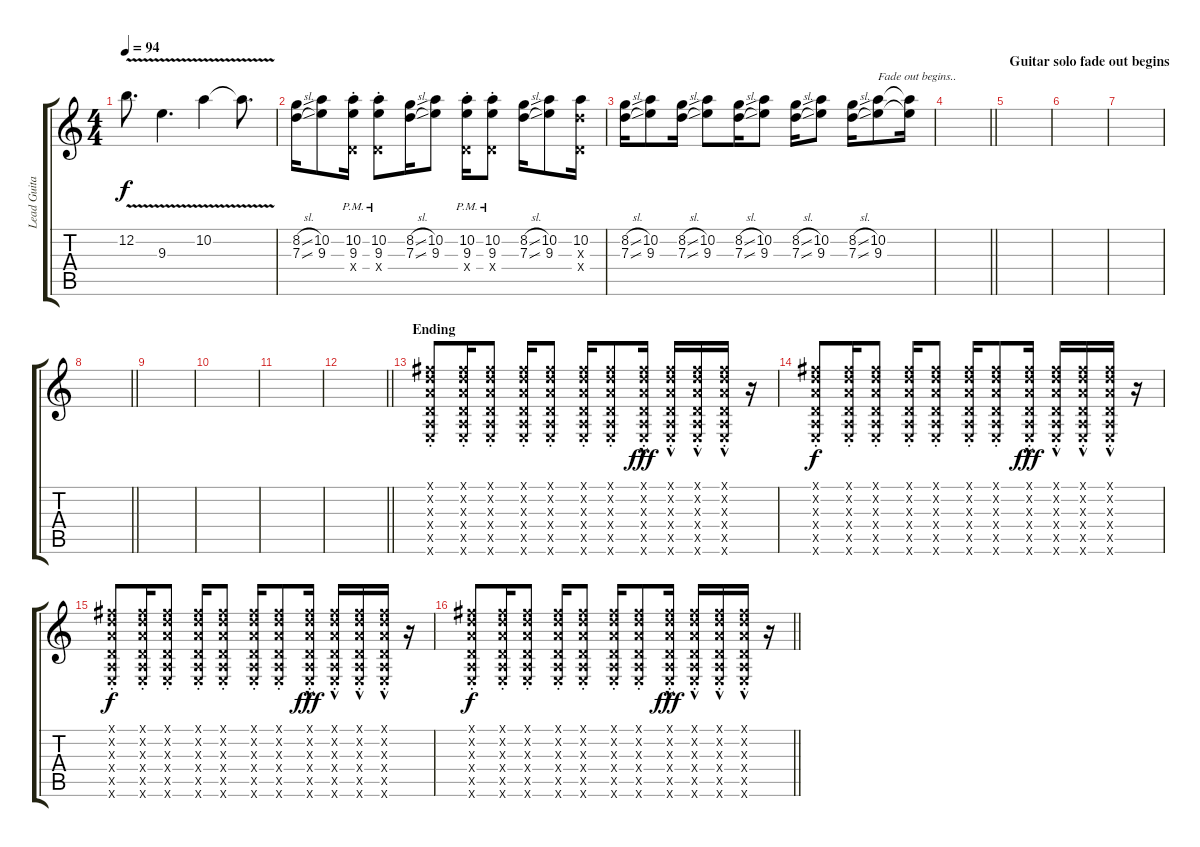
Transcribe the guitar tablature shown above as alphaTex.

\track ("Lead Guitar" "Lead Guita") {instrument distortionguitar}
\staff {score tabs}
\tuning (E4 B3 G3 D3 A2 E2) {hide}
\ts (4 4)
\tempo 94
\clef g2
\ks c
12.2{v}.8{d dy f} 9.3{v}.4{d} 10.2{v}.4 10.2{t}.8{d} |
(8.2{sl} 7.3{sl}).16 (10.2 9.3).8 (10.2{pm st} 9.3{pm st} 0.4{x}).16 (10.2{pm st} 9.3{pm st} 0.4{x}).8 (8.2{sl} 7.3{sl}).16 (10.2 9.3).8 (10.2{pm st} 9.3{pm st} 0.4{x}).16 (10.2{pm st} 9.3{pm st} 0.4{x}).8 (8.2{sl} 7.3{sl}).16 (10.2 9.3).8 (10.2 7.3{x} 0.4{x}).16 |
(8.2{sl} 7.3{sl}).16 (10.2 9.3).8 (8.2{sl} 7.3{sl}).16 (10.2 9.3).8 (8.2{sl} 7.3{sl}).16 (10.2 9.3).8 (8.2{sl} 7.3{sl}).16 (10.2 9.3).8 (8.2{sl} 7.3{sl}).16 (10.2 9.3).8{txt "Fade out begins.."} (10.2{t} 9.3{t}).16 |
\barLineRight lightlight
|
\section ("" "Guitar solo fade out begins")
|
|
|
\barLineRight lightlight
|
|
|
|
\barLineRight lightlight
|
\section ("" "Ending")
(2.1{st x} 3.2{st x} 2.3{st x} 0.4{st x} 0.5{x} 0.6{x}).8{volume 5} (2.1{st x} 3.2{st x} 2.3{st x} 0.4{st x} 0.5{x} 0.6{x}).16 (2.1{st x} 3.2{st x} 2.3{st x} 0.4{st x} 0.5{x} 0.6{x}).8 (2.1{st x} 3.2{st x} 2.3{st x} 0.4{st x} 0.5{x} 0.6{x}).16 (2.1{st x} 3.2{st x} 2.3{st x} 0.4{st x} 0.5{x} 0.6{x}).8 (2.1{st x} 3.2{st x} 2.3{st x} 0.4{st x} 0.5{x} 0.6{x}).16 (2.1{st x} 3.2{st x} 2.3{st x} 0.4{st x} 0.5{x} 0.6{x}).8 (2.1{hac st x} 3.2{hac st x} 2.3{hac st x} 0.4{st x} 0.5{x} 0.6{x}).16{dy fff} (2.1{hac st x} 3.2{hac st x} 2.3{hac st x} 0.4{st x} 0.5{x} 0.6{x}).16 (2.1{hac st x} 3.2{hac st x} 2.3{hac st x} 0.4{st x} 0.5{x} 0.6{x}).16 (2.1{hac st x} 3.2{hac st x} 2.3{hac st x} 0.4{st x} 0.5{x} 0.6{x}).16 r.16 |
(2.1{st x} 3.2{st x} 2.3{st x} 0.4{st x} 0.5{x} 0.6{x}).8{dy f} (2.1{st x} 3.2{st x} 2.3{st x} 0.4{st x} 0.5{x} 0.6{x}).16 (2.1{st x} 3.2{st x} 2.3{st x} 0.4{st x} 0.5{x} 0.6{x}).8 (2.1{st x} 3.2{st x} 2.3{st x} 0.4{st x} 0.5{x} 0.6{x}).16 (2.1{st x} 3.2{st x} 2.3{st x} 0.4{st x} 0.5{x} 0.6{x}).8 (2.1{st x} 3.2{st x} 2.3{st x} 0.4{st x} 0.5{x} 0.6{x}).16 (2.1{st x} 3.2{st x} 2.3{st x} 0.4{st x} 0.5{x} 0.6{x}).8 (2.1{hac st x} 3.2{hac st x} 2.3{hac st x} 0.4{st x} 0.5{x} 0.6{x}).16{dy fff} (2.1{hac st x} 3.2{hac st x} 2.3{hac st x} 0.4{st x} 0.5{x} 0.6{x}).16 (2.1{hac st x} 3.2{hac st x} 2.3{hac st x} 0.4{st x} 0.5{x} 0.6{x}).16 (2.1{hac st x} 3.2{hac st x} 2.3{hac st x} 0.4{st x} 0.5{x} 0.6{x}).16 r.16 |
(2.1{st x} 3.2{st x} 2.3{st x} 0.4{st x} 0.5{x} 0.6{x}).8{dy f} (2.1{st x} 3.2{st x} 2.3{st x} 0.4{st x} 0.5{x} 0.6{x}).16 (2.1{st x} 3.2{st x} 2.3{st x} 0.4{st x} 0.5{x} 0.6{x}).8 (2.1{st x} 3.2{st x} 2.3{st x} 0.4{st x} 0.5{x} 0.6{x}).16 (2.1{st x} 3.2{st x} 2.3{st x} 0.4{st x} 0.5{x} 0.6{x}).8 (2.1{st x} 3.2{st x} 2.3{st x} 0.4{st x} 0.5{x} 0.6{x}).16 (2.1{st x} 3.2{st x} 2.3{st x} 0.4{st x} 0.5{x} 0.6{x}).8 (2.1{hac st x} 3.2{hac st x} 2.3{hac st x} 0.4{st x} 0.5{x} 0.6{x}).16{dy fff} (2.1{hac st x} 3.2{hac st x} 2.3{hac st x} 0.4{st x} 0.5{x} 0.6{x}).16 (2.1{hac st x} 3.2{hac st x} 2.3{hac st x} 0.4{st x} 0.5{x} 0.6{x}).16 (2.1{hac st x} 3.2{hac st x} 2.3{hac st x} 0.4{st x} 0.5{x} 0.6{x}).16 r.16 |
\barLineRight lightlight
(2.1{st x} 3.2{st x} 2.3{st x} 0.4{st x} 0.5{x} 0.6{x}).8{dy f} (2.1{st x} 3.2{st x} 2.3{st x} 0.4{st x} 0.5{x} 0.6{x}).16 (2.1{st x} 3.2{st x} 2.3{st x} 0.4{st x} 0.5{x} 0.6{x}).8 (2.1{st x} 3.2{st x} 2.3{st x} 0.4{st x} 0.5{x} 0.6{x}).16 (2.1{st x} 3.2{st x} 2.3{st x} 0.4{st x} 0.5{x} 0.6{x}).8 (2.1{st x} 3.2{st x} 2.3{st x} 0.4{st x} 0.5{x} 0.6{x}).16 (2.1{st x} 3.2{st x} 2.3{st x} 0.4{st x} 0.5{x} 0.6{x}).8 (2.1{hac st x} 3.2{hac st x} 2.3{hac st x} 0.4{st x} 0.5{x} 0.6{x}).16{dy fff} (2.1{hac st x} 3.2{hac st x} 2.3{hac st x} 0.4{st x} 0.5{x} 0.6{x}).16 (2.1{hac st x} 3.2{hac st x} 2.3{hac st x} 0.4{st x} 0.5{x} 0.6{x}).16 (2.1{hac st x} 3.2{hac st x} 2.3{hac st x} 0.4{st x} 0.5{x} 0.6{x}).16 r.16
